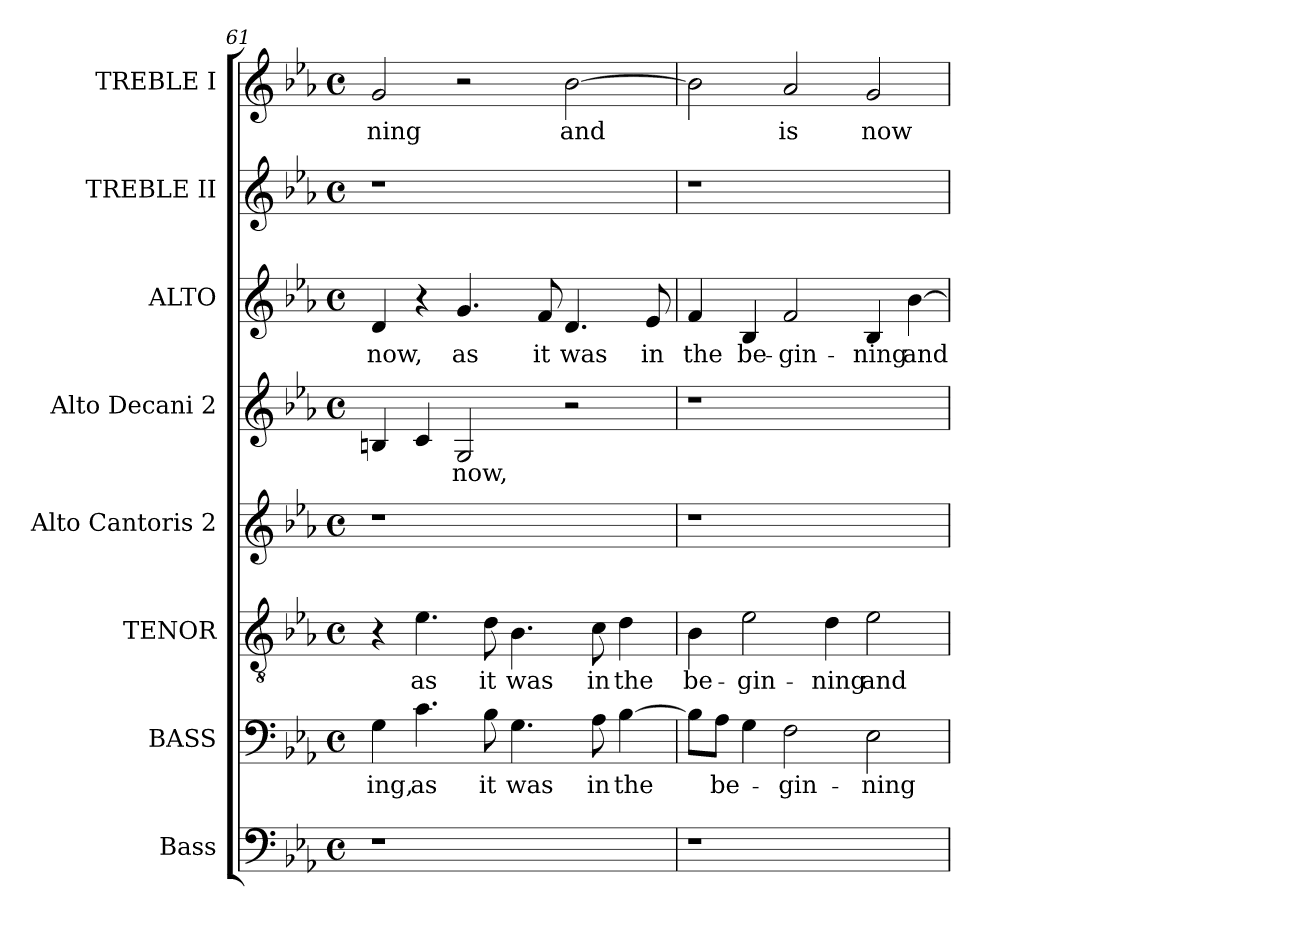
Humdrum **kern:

**kern	**kern	**text	**kern	**text	**kern	**kern	**text	**kern	**text	**kern	**kern	**text
*part8	*part7	*part7	*part6	*part6	*part5	*part4	*part4	*part3	*part3	*part2	*part1	*part1
*staff8	*staff7	*staff7	*staff6	*staff6	*staff5	*staff4	*staff4	*staff3	*staff3	*staff2	*staff1	*staff1
*I"Bass	*I"BASS	*	*I"TENOR	*	*I"Alto Cantoris 2	*I"Alto Decani 2	*	*I"ALTO	*	*I"TREBLE II	*I"TREBLE I	*
*I'B.	*I'B.	*	*I'T.	*	*I'A.Can.2	*I'A.Dec.2	*	*	*	*	*	*
!!LO:PB:g=z
*clefF4	*clefF4	*	*clefGv2	*	*clefG2	*clefG2	*	*clefG2	*	*clefG2	*clefG2	*
*	*	*	*ITrd7c12	*	*	*	*	*	*	*	*	*
*k[b-e-a-]	*k[b-e-a-]	*	*k[b-e-a-]	*	*k[b-e-a-]	*k[b-e-a-]	*	*k[b-e-a-]	*	*k[b-e-a-]	*k[b-e-a-]	*
*E-:	*E-:	*	*E-:	*	*E-:	*E-:	*	*E-:	*	*E-:	*E-:	*
*M4/4	*M4/4	*	*M4/4	*	*M4/4	*M4/4	*	*M4/4	*	*M4/4	*M4/4	*
*met(c)	*met(c)	*	*met(c)	*	*met(c)	*met(c)	*	*met(c)	*	*met(c)	*met(c)	*
=61	=61	=61	=61	=61	=61	=61	=61	=61	=61	=61	=61	=61
!LO:N:vis=1	!	!	!	!	!	!	!	!	!	!	!	!
!	!	!LO:LY:b:color=#000000	!	!	!LO:N:vis=1	!	!	!	!	!	!	!
!	!	!	!	!	!	!	!	!	!LO:LY:b:color=#000000	!LO:N:vis=1	!	!
!	!	!	!	!	!	!	!	!	!	!	!	!LO:LY:b:color=#000000
1r	4Gi\	-ing,	4r	.	1r	4Bni/	.	4di/	now,	1r	2gi/	-ning
!	!	!LO:LY:b:color=#000000	!	!	!	!	!	!	!	!	!	!
!	!	!	!	!LO:LY:b:color=#000000	!	!	!	!	!	!	!	!
.	4.ci\	as	4.E-i\	as	.	4ci/	.	4r	.	.	.	.
!	!	!	!	!	!	!	!LO:LY:b:color=#000000	!	!	!	!	!
!	!	!	!	!	!	!	!	!	!LO:LY:b:color=#000000	!	!	!
.	.	.	.	.	.	2Gi/	now,	4.gi/	as	.	2r	.
!	!	!LO:LY:b:color=#000000	!	!	!	!	!	!	!	!	!	!
!	!	!	!	!LO:LY:b:color=#000000	!	!	!	!	!	!	!	!
.	8B-i\	it	8Di\	it	.	.	.	.	.	.	.	.
!	!	!LO:LY:b:color=#000000	!	!	!	!	!	!	!	!	!	!
!	!	!	!	!LO:LY:b:color=#000000	!	!	!	!	!	!	!	!
.	4.Gi\	was	4.BB-i\	was	.	.	.	.	.	.	.	.
!	!	!	!	!	!	!	!	!	!LO:LY:b:color=#000000	!	!	!
.	.	.	.	.	.	.	.	8fi/	it	.	.	.
!	!	!	!	!	!	!	!	!	!LO:LY:b:color=#000000	!	!	!
!	!	!	!	!	!	!	!	!	!	!	!	!LO:LY:b:color=#000000
2ryy	.	.	.	.	2ryy	2r	.	4.di/	was	2ryy	[2b-i\	and
!	!	!LO:LY:b:color=#000000	!	!	!	!	!	!	!	!	!	!
!	!	!	!	!LO:LY:b:color=#000000	!	!	!	!	!	!	!	!
.	8A-i\	in	8Ci\	in	.	.	.	.	.	.	.	.
!	!	!LO:LY:b:color=#000000	!	!	!	!	!	!	!	!	!	!
!	!	!	!	!LO:LY:b:color=#000000	!	!	!	!	!	!	!	!
.	[4B-i\	the	4Di\	the	.	.	.	.	.	.	.	.
!	!	!	!	!	!	!	!	!	!LO:LY:b:color=#000000	!	!	!
.	.	.	.	.	.	.	.	8e-i/	in	.	.	.
=62	=62	=62	=62	=62	=62	=62	=62	=62	=62	=62	=62	=62
!LO:N:vis=1	!	!	!	!	!	!	!	!	!	!	!	!
!	!	!	!	!LO:LY:b:color=#000000	!LO:N:vis=1	!LO:N:vis=1	!	!	!	!	!	!
!	!	!	!	!	!	!	!	!	!LO:LY:b:color=#000000	!LO:N:vis=1	!	!
1r	8B-i\L]	.	4BB-i\	be-	1r	1r	.	4fi/	the	1r	2b-i\]	.
!	!	!LO:LY:b:color=#000000	!	!	!	!	!	!	!	!	!	!
.	8A-i\J	be-	.	.	.	.	.	.	.	.	.	.
!	!	!	!	!LO:LY:b:color=#000000	!	!	!	!	!	!	!	!
!	!	!	!	!	!	!	!	!	!LO:LY:b:color=#000000	!	!	!
.	4Gi\	.	2E-i\	-gin-	.	.	.	4B-i/	be-	.	.	.
!	!	!LO:LY:b:color=#000000	!	!	!	!	!	!	!	!	!	!
!	!	!	!	!	!	!	!	!	!LO:LY:b:color=#000000	!	!	!
!	!	!	!	!	!	!	!	!	!	!	!	!LO:LY:b:color=#000000
.	2Fi\	-gin-	.	.	.	.	.	2fi/	-gin-	.	2a-i/	is
!	!	!	!	!LO:LY:b:color=#000000	!	!	!	!	!	!	!	!
.	.	.	4Di\	-ning	.	.	.	.	.	.	.	.
!	!	!LO:LY:b:color=#000000	!	!	!	!	!	!	!	!	!	!
!	!	!	!	!LO:LY:b:color=#000000	!	!	!	!	!	!	!	!
!	!	!	!	!	!	!	!	!	!LO:LY:b:color=#000000	!	!	!
!	!	!	!	!	!	!	!	!	!	!	!	!LO:LY:b:color=#000000
2ryy	2E-i\	-ning	2E-i\	and	2ryy	2ryy	.	4B-i/	-ning	2ryy	2gi/	now
!	!	!	!	!	!	!	!	!	!LO:LY:b:color=#000000	!	!	!
.	.	.	.	.	.	.	.	[4b-i\	and	.	.	.
=	=	=	=	=	=	=	=	=	=	=	=	=
*-	*-	*-	*-	*-	*-	*-	*-	*-	*-	*-	*-	*-
